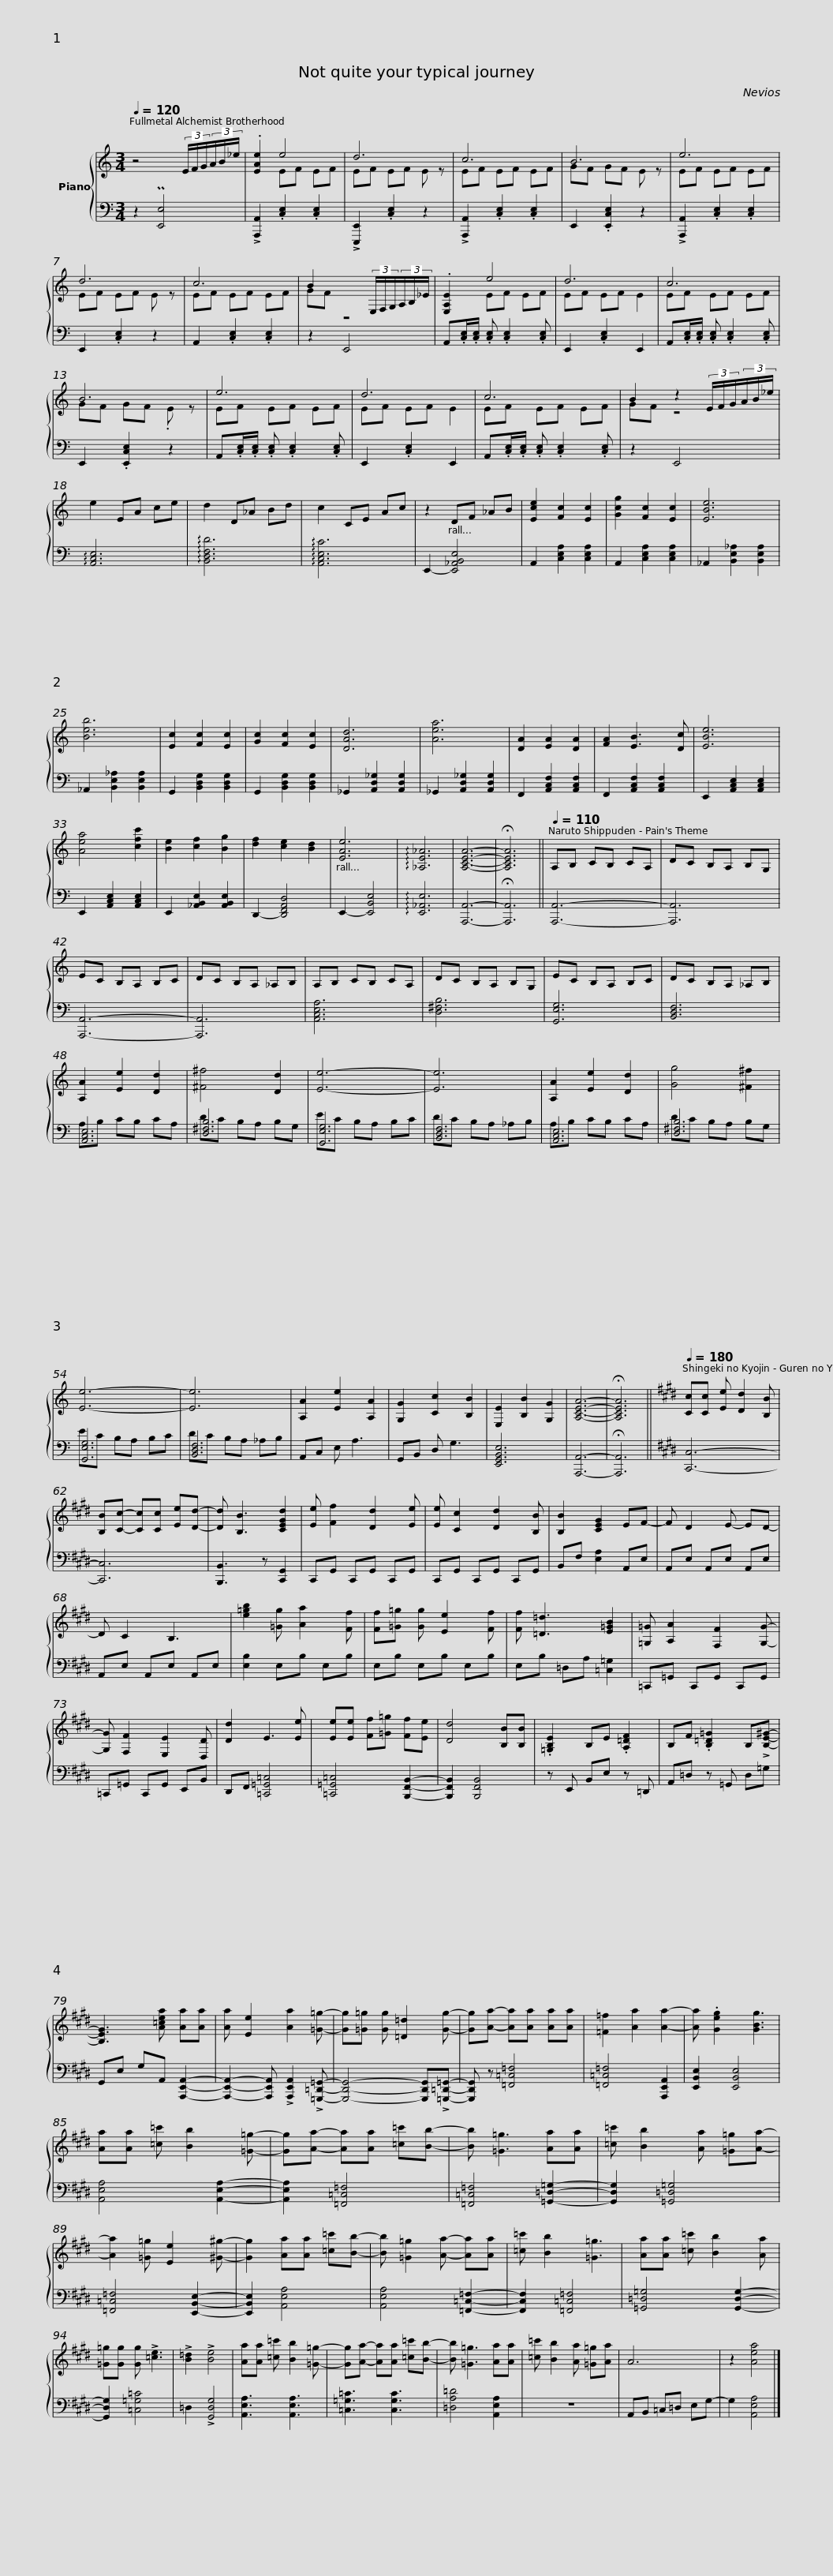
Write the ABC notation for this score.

X:1
%%score { ( 1 3 ) | ( 2 4 ) }
L:1/8
Q:1/4=120
M:3/4
I:linebreak $
K:C
V:1 treble
V:3 treble
V:2 bass
V:4 bass
V:1
 z4 (3E/F/G/(3A/B/_e/ | .[EAe]2 e4 | d6 | c6 |$ B6 | %5
 e6 | d6 | c6 |$ B2 x2 (3E,/F,/G,/(3A,/B,/_E/ | .[E,A,E]2 e4 | %10
 d6 | c6 |$ B6 | e6 | d6 | %15
 c6 |$ B2 z2 (3E/F/G/(3A/B/_e/ | e2 EA ce | d2 D_A Bd | c2 CE Ac | %20
 z2 DF _AB | [Ece]2 [Fc]2 [Ec]2 | [Gcg]2 [Fc]2 [Ec]2 |$ [EBe]6 | [Beb]6 | %25
 [Ec]2 [Fc]2 [Ec]2 | [Gc]2 [Fc]2 [Ec]2 | [DAd]6 | [Aea]6 | [DA]2 [EA]2 [DA]2 | %30
 [FA]2 [EB]3 [Dc] | [EBe]6 | [Aea]4 [cfc']2 | [Be]2 [cf]2 [Bg]2 |$ [df]2 [ce]2 [Bd]2 | %35
 [EAe]6 | !arpeggio![_A,E_A]6 |[K:C] [A,CEA]6- | !fermata![A,CEA]6 ||[Q:1/4=110] A,B, CB, CA, | %40
 DC B,A, B,G, | EC B,A, B,C |$ DC B,A, _A,B, | A,B, CB, CA, | DC B,A, B,G, | %45
 EC B,A, B,C | DC B,A, _A,B, |$ [A,A]2 [Ee]2 [Dd]2 | [^F^f]4 [Dd]2 | [Ee]6- | %50
 [Ee]6 | [A,A]2 [Ee]2 [Dd]2 | [Gg]4 [^F^f]2 |$ [Ee]6- | [Ee]6 | %55
 [A,A]2 [Ee]2 [A,A]2 | [G,G]2 [Cc]2 [B,B]2 | [E,E]2 [B,B]2 [G,G]2 | [A,CEA]6- | !fermata![A,CEA]6 || %60
[K:E][Q:1/4=180] [Cc][Cc] [Ee] [Dd]2 [B,B] |$ [B,B][Cc]- [Cc][Cc] [Ee][Dd]- | [Dd] [B,B]3 [CEGd]2 | [Ee] [Ff]2 [Dd]2 [Ee] | [Ee] [Cc]2 [Dd]2 [B,B] | %65
 [B,B]2 [CEG]2 EF- | F D2 E- ED- |$ D C2 B,3 | [e=gb]2 [=Gg] [Aa]2 [Ff] | [Ff][=G=g] [Gg] [Ee]2 [Ff] | %70
 [Ff] [=D=d]3 [E=GB]2 | [=G,=G] [A,A]2 [F,F]2 [G,G]- | [G,G] [F,F]2 [E,E]2 [D,D] |$ [Dd]2 E3 [Ee] | [Ee][Ee] [Ff][=G=g] [Ff][Ee] | %75
 [Dd]4 [B,B][B,B] | .[=G,B,E]2 B,E .[A,=DF]2 | B,F .[B,=D=G]2 B,!>![B,E^G]- | [B,EG]3 [A=cea] [Aa][Aa] |$ [Aa] [Ee]2 [Aa]2 [=G=g]- | %80
 [Gg][=G=g] [Gg] [=D=d]2 [Gg]- | [Gg][Aa]- [Aa][Aa] [Aa][Aa] | [=F=f]2 [Aa]2 [Aa]2- | [Aa] .[Geg]2 [GBg]3 | [Aa][Aa] [=c=c'] [Bb]2 [=G=g]- |$ %85
 [Gg][Aa]- [Aa][Aa] [=c=c'][Bb]- | [Bb] [=G=g]3 [Aa][Aa] | [=c=c'] [Bb]2 [Aa] [=G=g][Aa]- | [Aa]2 [=G=g] [Ee]2 [^G^g]- | [Gg]2 [Aa][Aa] [=c=c'][Bb]- | %90
 [Bb] [=G=g]2 [Aa]- [Aa][Aa] |$ [=c=c'] [Bb]2 [=G=g]3 | [Aa][Aa] [=c=c'] [Bb]2 [Aa] | [=G=g][Gg] [Gg] !>![=ce]3 | !>![B=d]2 !>![Be]4 | %95
 [Aa][Aa] [=c=c'] [Bb]2 [=G=g]- | [Gg][Aa]- [Aa][Aa] [=c=c'][Bb]- |$ [Bb] [=G=g]3 [Aa][Aa] | [=c=c'] [Bb]2 [Aa] [=G=g][Aa] | A6 | %100
 z2 [Aea]4 |] %101
V:2
 z2 P[E,,E,]4 | !>![A,,,A,,]2 .[C,E,]2 .[C,E,]2 | !>![E,,,E,,]2 .[C,E,]2 z2 | !>![A,,,A,,]2 .[C,E,]2 .[C,E,]2 |$ E,,2 .[E,,C,E,]2 z2 | %5
 !>![A,,,A,,]2 .[C,E,]2 .[C,E,]2 | E,,2 .[C,E,]2 z2 | A,,2 .[C,E,]2 .[C,E,]2 |$ z2 E,,4 | A,,.[C,E,]/.[C,E,]/ .[C,E,] .[C,E,]2 .[C,E,] | %10
 E,,2 .[C,E,]2 E,,2 | A,,.[C,E,]/.[C,E,]/ .[C,E,] .[C,E,]2 .[C,E,] |$ E,,2 .[E,,C,E,]2 z2 | A,,.[C,E,]/.[C,E,]/ .[C,E,] .[C,E,]2 .[C,E,] | E,,2 .[C,E,]2 E,,2 | %15
 A,,.[C,E,]/.[C,E,]/ .[C,E,] .[C,E,]2 .[C,E,] |$ z2 E,,4 | !arpeggio![A,,C,E,]6 | !arpeggio![B,,D,F,D]6 | !arpeggio![A,,C,E,C]6 | %20
 E,,2- [E,,_A,,B,,E,]4 | A,,2 [C,E,A,]2 [C,E,A,]2 | A,,2 [C,E,A,]2 [C,E,A,]2 |$ _A,,2 [B,,E,_A,]2 [B,,E,A,]2 | _A,,2 [B,,E,_A,]2 [B,,E,A,]2 | %25
 G,,2 [B,,D,G,]2 [B,,D,G,]2 | G,,2 [B,,D,G,]2 [B,,D,G,]2 | _G,,2 [A,,D,_G,]2 [A,,D,G,]2 | _G,,2 [A,,D,_G,]2 [A,,D,G,]2 | F,,2 [A,,C,F,]2 [A,,C,F,]2 | %30
 F,,2 [A,,C,F,]2 [A,,C,F,]2 | E,,2 [A,,C,E,]2 [A,,C,E,]2 | E,,2 [A,,C,E,]2 [A,,C,E,]2 | E,,2 [_A,,B,,E,]2 [A,,B,,E,]2 |$ D,,2- [D,,F,,A,,D,]4 | %35
 E,,2- [E,,B,,E,]4 | !arpeggio![E,,_A,,E,]6 |[K:C] [A,,,A,,]6- | !fermata![A,,,A,,]6 || [A,,,A,,]6- | %40
 [A,,,A,,]6 | [A,,,A,,]6- |$ [A,,,A,,]6 | [A,,C,E,A,]6 | [D,^F,B,]6 | %45
 [G,,E,G,]6 | [B,,D,F,]6 |$ [A,,C,E,]6 | [D,^F,B,]6 | [G,,E,G,]6 | %50
 [B,,D,F,]6 | [A,,C,E,]6 | [D,^F,B,]6 |$ [G,,E,G,]6 | [B,,D,F,]6 | %55
 A,,C, E, A,3 | G,,B,, D, G,3 | [E,,G,,B,,E,]6 | [A,,,A,,]6- | !fermata![A,,,A,,]6 || %60
[K:E] [C,,C,]6- |$ [C,,C,]6 | [B,,,B,,]3 z [C,,G,,]2 | C,,G,, C,,G,, C,,G,, | C,,G,, C,,G,, C,,G,, | %65
 B,,F, [E,A,]2 A,,E, | A,,E, A,,E, A,,E, |$ A,,E, A,,E, A,,E, | [E,B,]2 E,B, E,B, | E,B, E,B, E,B, | %70
 E,B, =D,A, [=C,=G,]2 | =C,,=G,, C,,G,, C,,G,, | =C,,=G,, C,,G,, E,,B,, |$ D,,F,, [=C,,=G,,=C,]4 | [=C,,=G,,=C,]4 [B,,,F,,B,,]2- | %75
 [B,,,F,,B,,]2 [B,,,F,,B,,]4 | z E,, B,,E, z =D,, | A,,=D, z =G,, D,=G, | G,,E, G,A,, [A,,,E,,A,,]2- |$ [A,,,E,,A,,]2- [A,,,E,,A,,] !>![A,,,E,,A,,]2 !>![=G,,,=D,,=G,,]- | %80
 [G,,,D,,G,,]4- [G,,,D,,G,,]!>![=G,,,=D,,=G,,]- | [G,,,D,,G,,] z [=F,,=C,=F,]4 | [=F,,=C,=F,]4 [A,,,E,,A,,]2 | [E,,B,,E,]2 [E,,B,,E,]4 | [A,,E,A,]4 [A,,E,A,]2- |$ %85
 [A,,E,A,]2 [=F,,=C,=F,]4 | [=F,,=C,=F,]4 [=G,,=D,=G,]2- | [G,,D,G,]2 [=G,,=D,=G,]4 | [=F,,=C,=F,]4 [E,,B,,E,]2- | [E,,B,,E,]2 [A,,E,A,]4 | %90
 [A,,E,A,]4 [=F,,=C,=F,]2- |$ [F,,C,F,]2 [=F,,=C,=F,]4 | [=G,,=D,=G,]4 [G,,D,G,]2- | [G,,D,G,]2 [=C,=G,=C]4 | =D,2 !>![G,,D,G,]4 | %95
 [A,,E,A,]3 [A,,E,A,]3 | [=C,=G,=C]3 [C,G,C]3 |$ [=D,A,=D]4 [A,,E,A,]2 | z6 | A,,B,, =C,=D, E,G,- | %100
 G,2 [A,,E,A,]4 |] %101
V:3
 x6 | x2 EF EF | EF EF E z | EF EF EF |$ GF GF E z | %5
 EF EF EF | EF EF E z | EF EF EF |$ GF z4 | x2 EF EF | %10
 EF EF E2 | EF EF EF |$ GF GF .E z | EF EF EF | EF EF E2 | %15
 EF EF EF |$ GF z4 | x6 | x6 | x6 | %20
 x6 | x6 | x6 |$ x6 | x6 | %25
 x6 | x6 | x6 | x6 | x6 | %30
 x6 | x6 | x6 | x6 |$ x6 | %35
 x6 | x6 |[K:C] x6 | x6 || x6 | %40
 x6 | x6 |$ x6 | x6 | x6 | %45
 x6 | x6 |$ x6 | x6 | x6 | %50
 x6 | x6 | x6 |$ x6 | x6 | %55
 x6 | x6 | x6 | x6 | x6 || %60
[K:E] x6 |$ x6 | x6 | x6 | x6 | %65
 x6 | x6 |$ x6 | x6 | x6 | %70
 x6 | x6 | x6 |$ x6 | x6 | %75
 x6 | x6 | x6 | x6 |$ x6 | %80
 x6 | x6 | x6 | x6 | x6 |$ %85
 x6 | x6 | x6 | x6 | x6 | %90
 x6 |$ x6 | x6 | x6 | x6 | %95
 x6 | x6 |$ x6 | x6 | x6 | %100
 x6 |] %101
V:4
 x6 | x6 | x6 | x6 |$ x6 | %5
 x6 | x6 | x6 |$ x6 | x6 | %10
 x6 | x6 |$ x6 | x6 | x6 | %15
 x6 |$ x6 | x6 | x6 | x6 | %20
 x6 | x6 | x6 |$ x6 | x6 | %25
 x6 | x6 | x6 | x6 | x6 | %30
 x6 | x6 | x6 | x6 |$ x6 | %35
 x6 | x6 |[K:C] x6 | x6 || x6 | %40
 x6 | x6 |$ x6 | x6 | x6 | %45
 x6 | x6 |$ A,B, CB, CA, | DC B,A, B,G, | EC B,A, B,C | %50
 DC B,A, _A,B, | A,B, CB, CA, | DC B,A, B,G, |$ EC B,A, B,C | DC B,A, _A,B, | %55
 x6 | x6 | x6 | x6 | x6 || %60
[K:E] x6 |$ x6 | x6 | x6 | x6 | %65
 x6 | x6 |$ x6 | x6 | x6 | %70
 x6 | x6 | x6 |$ x6 | x6 | %75
 x6 | x6 | x6 | x6 |$ x6 | %80
 x6 | x6 | x6 | x6 | x6 |$ %85
 x6 | x6 | x6 | x6 | x6 | %90
 x6 |$ x6 | x6 | x6 | x6 | %95
 x6 | x6 |$ x6 | x6 | x6 | %100
 x6 |] %101
